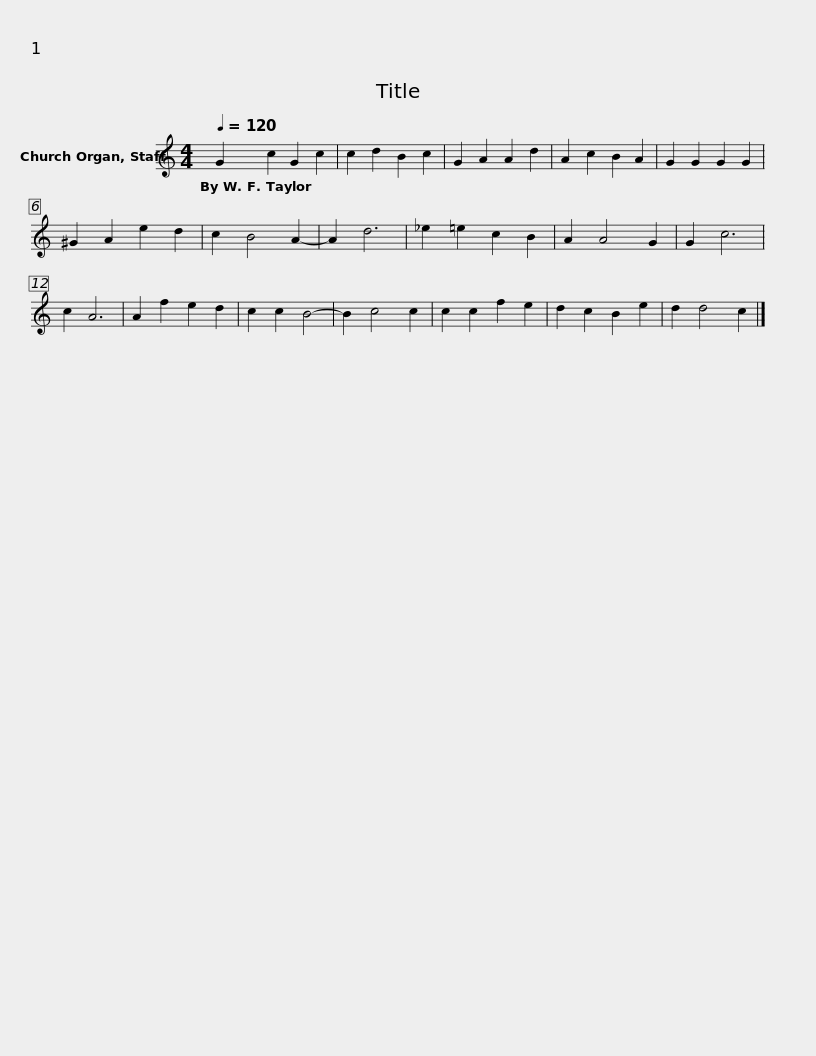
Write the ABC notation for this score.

X:1
L:1/8
Q:1/4=120
M:4/4
I:linebreak $
K:C
V:1 treble
V:1
 G2 c2 G2 c2 | c2 d2 B2 c2 | G2 A2 A2 d2 | A2 c2 B2 A2 | G2 G2 G2 G2 | %5
 ^G2 A2 e2 d2 | c2 B4 A2- | A2 d6 | _e2 =e2 c2 B2 | A2 A4 G2 | %10
 G2 c6 |$ c2 A6 | A2 f2 e2 d2 | c2 c2 B4- | B2 c4 c2 | %15
 c2 c2 f2 e2 | d2 c2 B2 e2 | d2 d4 c2 |] %18
